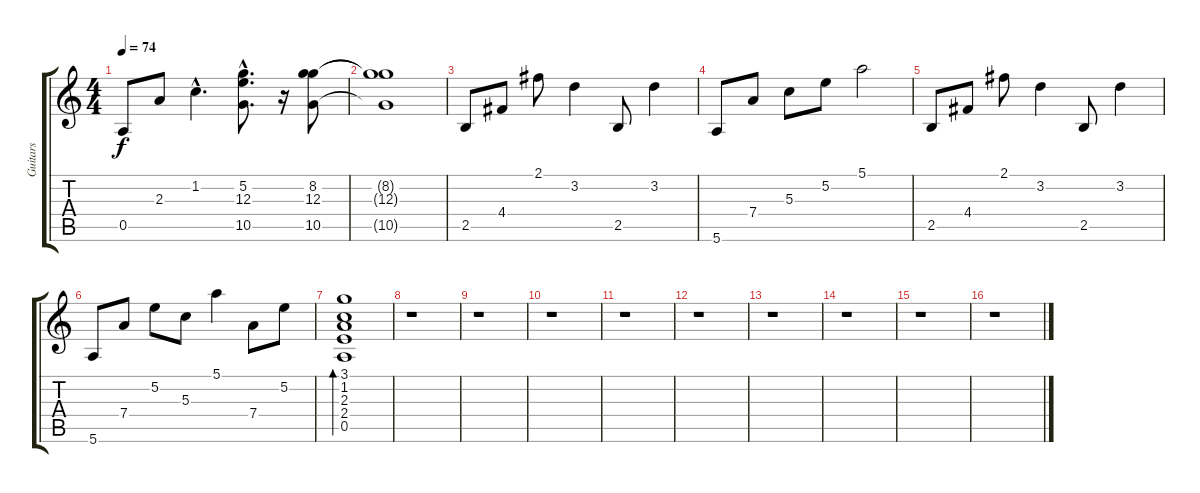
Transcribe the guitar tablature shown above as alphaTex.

\track ("Guitars" "Guitars") {instrument acousticguitarsteel}
\staff {score tabs}
\tuning (E4 B3 G3 D3 A2 E2) {hide}
\ts (4 4)
\tempo 74
\clef g2
\ks c
0.5.8{dy f} 2.3.8 1.2{hac}.4{d} (5.2{hac} 12.3{hac} 10.5{hac}).8{d} r.16 (8.2 12.3 10.5).8 |
(8.2{t} 12.3{t} 10.5{t}).1 |
2.5.8 4.4.8 2.1.8 3.2.4 2.5.8 3.2.4 |
5.6.8 7.4.8 5.3.8 5.2.8 5.1.2 |
2.5.8 4.4.8 2.1.8 3.2.4 2.5.8 3.2.4 |
5.6.8 7.4.8 5.2.8 5.3.8 5.1.4 7.4.8 5.2.8 |
(3.1 1.2 2.3 2.4 0.5).1{bd 60} |
r.1 |
r.1 |
r.1 |
r.1 |
r.1 |
r.1 |
r.1 |
r.1 |
r.1
